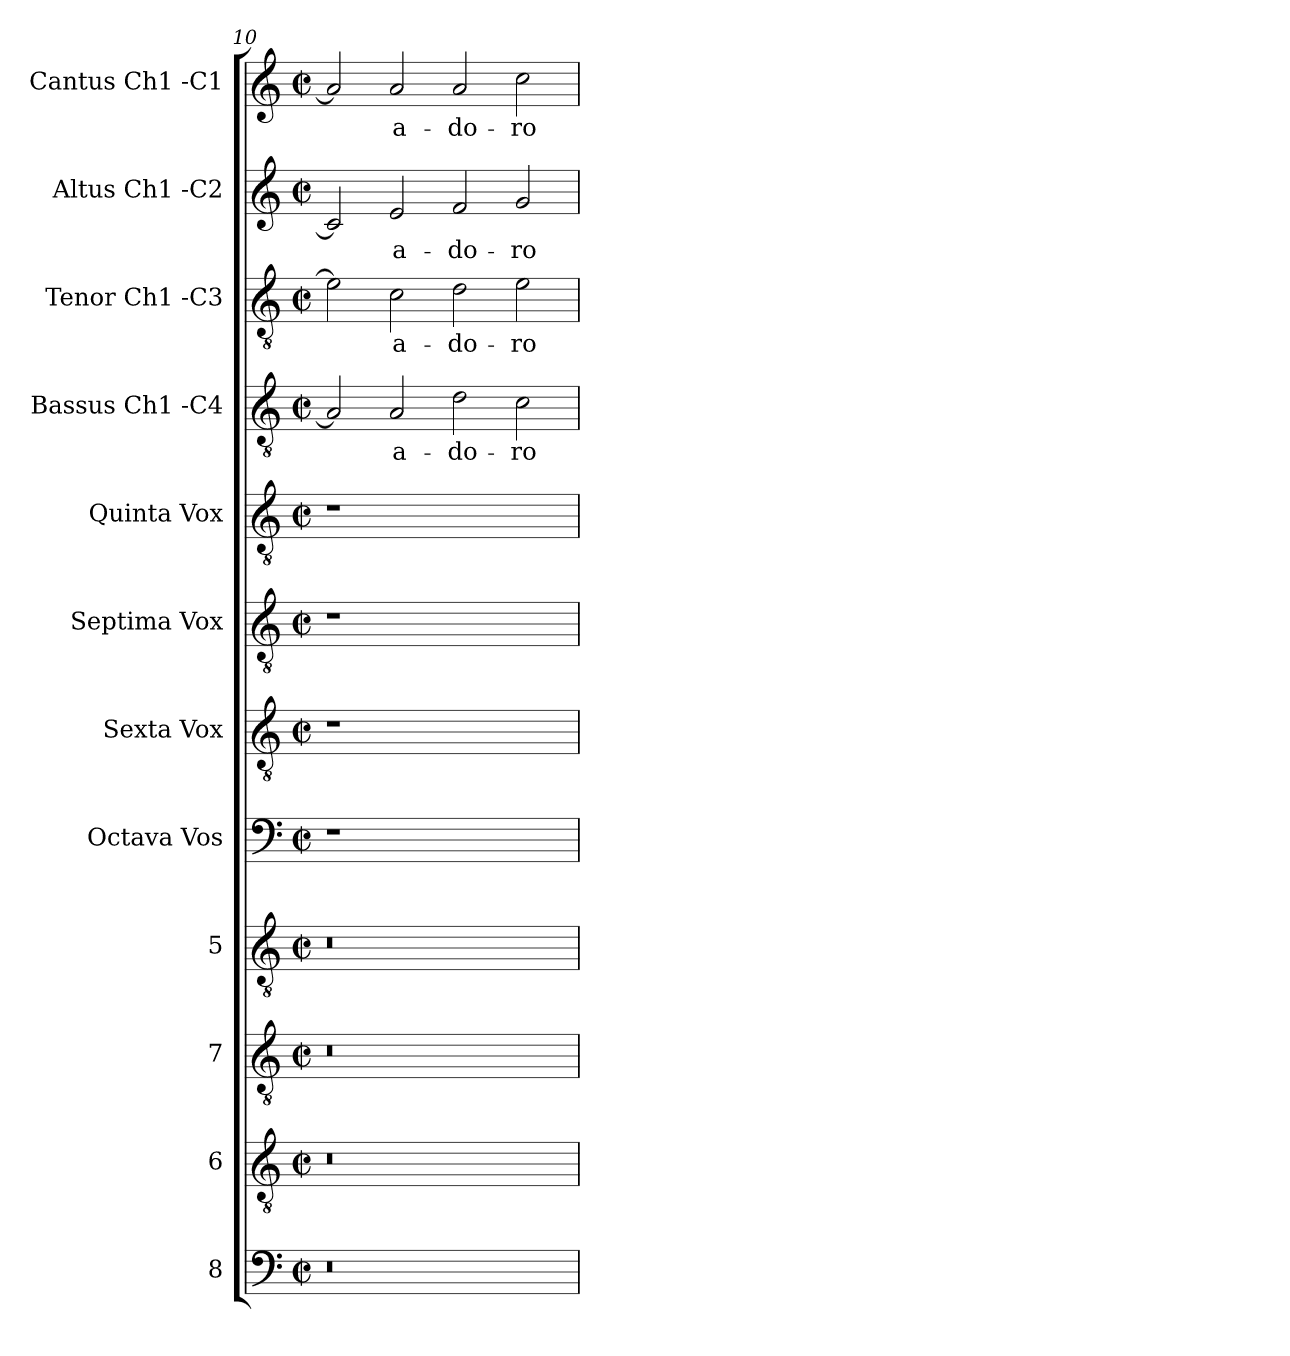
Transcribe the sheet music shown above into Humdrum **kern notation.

**kern	**kern	**kern	**kern	**kern	**kern	**kern	**kern	**kern	**text	**kern	**text	**kern	**text	**kern	**text
*part12	*part11	*part10	*part9	*part8	*part7	*part6	*part5	*part4	*part4	*part3	*part3	*part2	*part2	*part1	*part1
*staff12	*staff11	*staff10	*staff9	*staff8	*staff7	*staff6	*staff5	*staff4	*staff4	*staff3	*staff3	*staff2	*staff2	*staff1	*staff1
*I"8	*I"6	*I"7	*I"5	*I"Octava  Vos	*I"Sexta  Vox	*I"Septima  Vox	*I"Quinta  Vox	*I"Bassus  Ch1 -C4	*	*I"Tenor  Ch1 -C3	*	*I"Altus  Ch1 -C2	*	*I"Cantus  Ch1 -C1	*
*	*	*	*	*	*	*	*	*I'B	*	*I'T	*	*I'A	*	*I'C	*
*clefF4	*clefGv2	*clefGv2	*clefGv2	*clefF4	*clefGv2	*clefGv2	*clefGv2	*clefGv2	*	*clefGv2	*	*clefG2	*	*clefG2	*
*k[]	*k[]	*k[]	*k[]	*k[]	*k[]	*k[]	*k[]	*k[]	*	*k[]	*	*k[]	*	*k[]	*
*C:	*C:	*C:	*C:	*C:	*C:	*C:	*C:	*C:	*	*C:	*	*C:	*	*C:	*
*M2/2	*M2/2	*M2/2	*M2/2	*M2/2	*M2/2	*M2/2	*M2/2	*M2/2	*	*M2/2	*	*M2/2	*	*M2/2	*
*met(c|)	*met(c|)	*met(c|)	*met(c|)	*met(c|)	*met(c|)	*met(c|)	*met(c|)	*met(c|)	*	*met(c|)	*	*met(c|)	*	*met(c|)	*
=10	=10	=10	=10	=10	=10	=10	=10	=10	=10	=10	=10	=10	=10	=10	=10
!	!	!	!	!	!	!	!	!	!LO:LY:b:cj	!	!LO:LY:b:cj	!	!LO:LY:b:cj	!	!LO:LY:b:cj
0r	0r	0r	0r	1r	1r	1r	1r	2A/]	.	2e\]	.	2c/]	.	2a/]	.
!	!	!	!	!	!	!	!	!	!LO:LY:b:cj	!	!LO:LY:b:cj	!	!LO:LY:b:cj	!	!LO:LY:b:cj
.	.	.	.	.	.	.	.	2A/	a-	2c\	a-	2e/	a-	2a/	a-
!	!	!	!	!	!	!	!	!	!LO:LY:b:cj	!	!LO:LY:b:cj	!	!LO:LY:b:cj	!	!LO:LY:b:cj
.	.	.	.	1ryy	1ryy	1ryy	1ryy	2d\	-do-	2d\	-do-	2f/	-do-	2a/	-do-
!	!	!	!	!	!	!	!	!	!LO:LY:b:cj	!	!LO:LY:b:cj	!	!LO:LY:b:cj	!	!LO:LY:b:cj
.	.	.	.	.	.	.	.	2c\	-ro	2e\	-ro	2g/	-ro	2cc\	-ro
=	=	=	=	=	=	=	=	=	=	=	=	=	=	=	=
*-	*-	*-	*-	*-	*-	*-	*-	*-	*-	*-	*-	*-	*-	*-	*-
